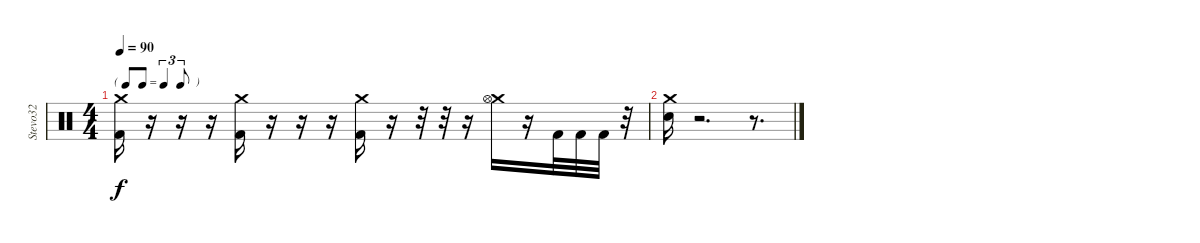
\track ("Stevo32" "Stevo32") {instrument percussion}
\staff {score}
\articulation defaults
\ts (4 4)
\tf triplet8th
\tempo 90
\clef neutral
\ks c
("Crash medium (hit)" "Kick (hit) 2").16{dy f} r.16{volume 0} r.16 r.16 ("Crash medium (hit)" "Kick (hit) 2").16{volume 13} r.16{volume 0} r.16 r.16 ("Crash medium (hit)" "Kick (hit) 2").16{volume 13} r.16{volume 0} r.32 r.32 r.16 ("Crash medium (hit)" "Hi-Hat (open)").16{volume 16} r.16{volume 0} "Kick (hit) 2".32{volume 16} "Kick (hit) 2".32 "Kick (hit) 2".32 r.32 |
("Crash medium (hit)" "Electric Snare (hit)").16 r.2{d} r.8{d}
